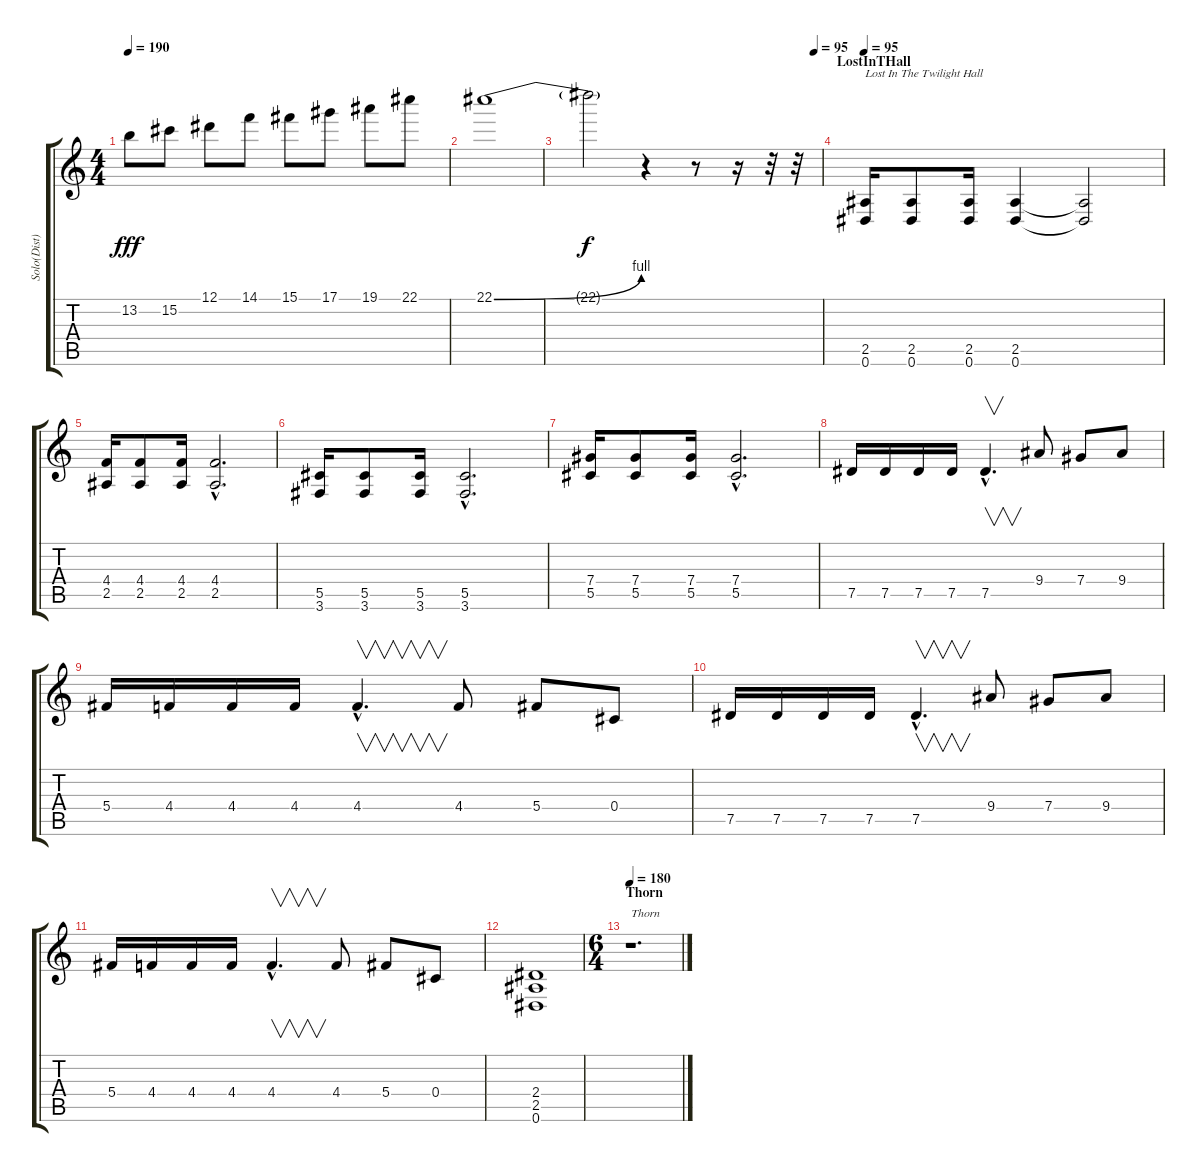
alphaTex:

\track ("Solo(Dist)" "Solo(Dist)") {instrument distortionguitar}
\staff {score tabs}
\tuning (Eb4 Bb3 Gb3 Db3 Ab2 Eb2) {hide}
\ts (4 4)
\tempo 190
\clef g2
\ks c
13.2.8{dy fff} 15.2.8 12.1.8 14.1.8 15.1.8 17.1.8 19.1.8 22.1.8 |
22.1{be (bend 0 0 60 4)}.1{balance 5} |
\tempo (95 0.96875)
22.1{t}.2{dy f} r.4 r.8 r.16 r.32 r.32 |
\section ("" "LostInTHall")
\tempo 95
(2.5 0.6).16{txt "Lost In The Twilight Hall"} (2.5 0.6).8 (2.5 0.6).16 (2.5 0.6).4 (2.5{t} 0.6{t}).2 |
(4.4 2.5).16 (4.4 2.5).8 (4.4 2.5).16 (4.4{hac} 2.5{hac}).2{d} |
(5.5 3.6).16 (5.5 3.6).8 (5.5 3.6).16 (5.5{hac} 3.6{hac}).2{d} |
(7.4 5.5).16 (7.4 5.5).8 (7.4 5.5).16 (7.4{hac} 5.5{hac}).2{d} |
7.5.16 7.5.16 7.5.16 7.5.16 7.5{hac}.4{v d} 9.4.8 7.4.8 9.4.8 |
5.4.16 4.4.16 4.4.16 4.4.16 4.4{hac}.4{v d} 4.4.8 5.4.8 0.4.8 |
7.5.16 7.5.16 7.5.16 7.5.16 7.5{hac}.4{v d} 9.4.8 7.4.8 9.4.8 |
5.4.16 4.4.16 4.4.16 4.4.16 4.4{hac}.4{v d} 4.4.8 5.4.8 0.4.8 |
(2.4 2.5 0.6).1 |
\ts (6 4)
\section ("" "Thorn")
\tempo 180
r.1{d txt "Thorn"}
